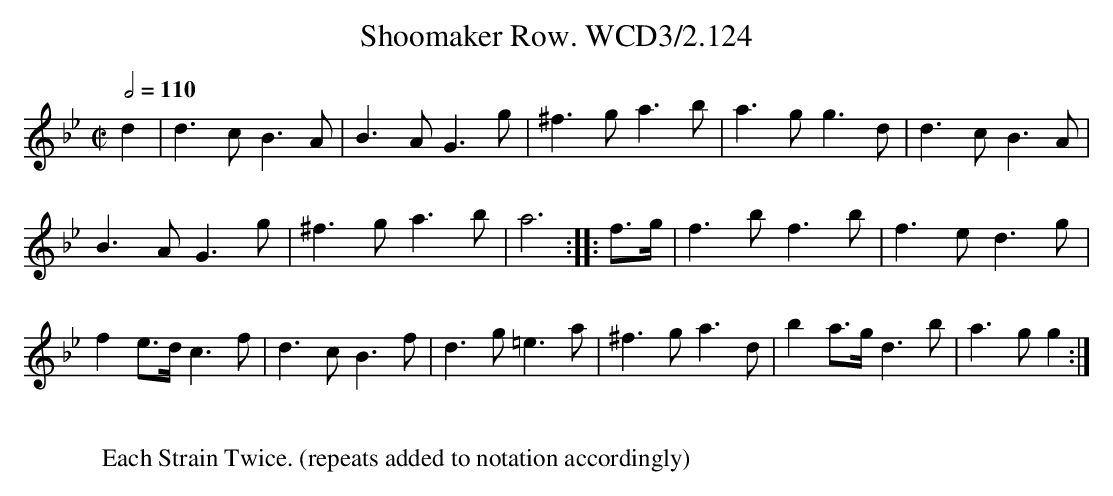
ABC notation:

X:1
T:Shoomaker Row. WCD3/2.124
M:C|
L:1/8
Q:1/2=110
K:Gm
d2|d3c B3A|B3A G3g|^f3g a3b|a3g g3d|d3c B3A|
B3A G3g|^f3g a3b|a6::f>g|f3b f3b|f3e d3g|
f2e>d c3f|d3c B3f|d3g =e3a|^f3g a3d|b2a>g d3b|a3g g2:|
W:
W:Each Strain Twice. (repeats added to notation accordingly)
